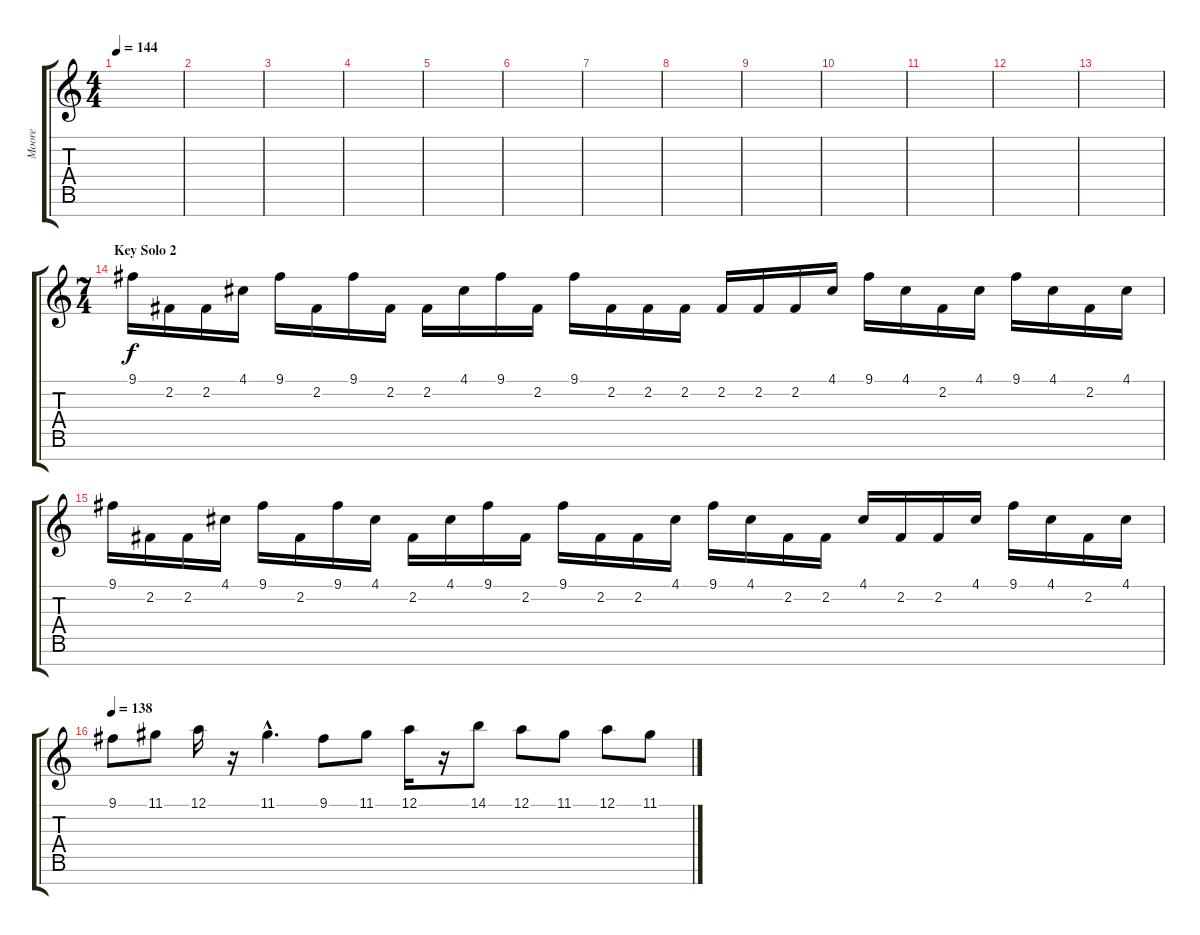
\track ("Moore" "Moore") {instrument lead2sawtooth}
\staff {score tabs}
\tuning (A4 E4 C4 G3 D3 A2 E2) {hide}
\ts (4 4)
\tempo 144
\clef g2
\ks c
|
|
|
|
|
|
|
|
|
|
|
|
|
\ts (7 4)
\section ("" "Key Solo 2")
9.1.16{instrument ocarina} 2.2.16 2.2.16 4.1.16 9.1.16 2.2.16 9.1.16 2.2.16 2.2.16 4.1.16 9.1.16 2.2.16 9.1.16 2.2.16 2.2.16 2.2.16 2.2.16 2.2.16 2.2.16 4.1.16 9.1.16 4.1.16 2.2.16 4.1.16 9.1.16 4.1.16 2.2.16 4.1.16 |
9.1.16 2.2.16 2.2.16 4.1.16 9.1.16 2.2.16 9.1.16 4.1.16 2.2.16 4.1.16 9.1.16 2.2.16 9.1.16 2.2.16 2.2.16 4.1.16 9.1.16 4.1.16 2.2.16 2.2.16 4.1.16 2.2.16 2.2.16 4.1.16 9.1.16 4.1.16 2.2.16 4.1.16 |
\tempo 138
9.1.8{instrument panflute} 11.1.8 12.1.16 r.16 11.1{hac}.4{d} 9.1.8 11.1.8 12.1.16 r.16 14.1.8 12.1.8 11.1.8 12.1.8 11.1.8
